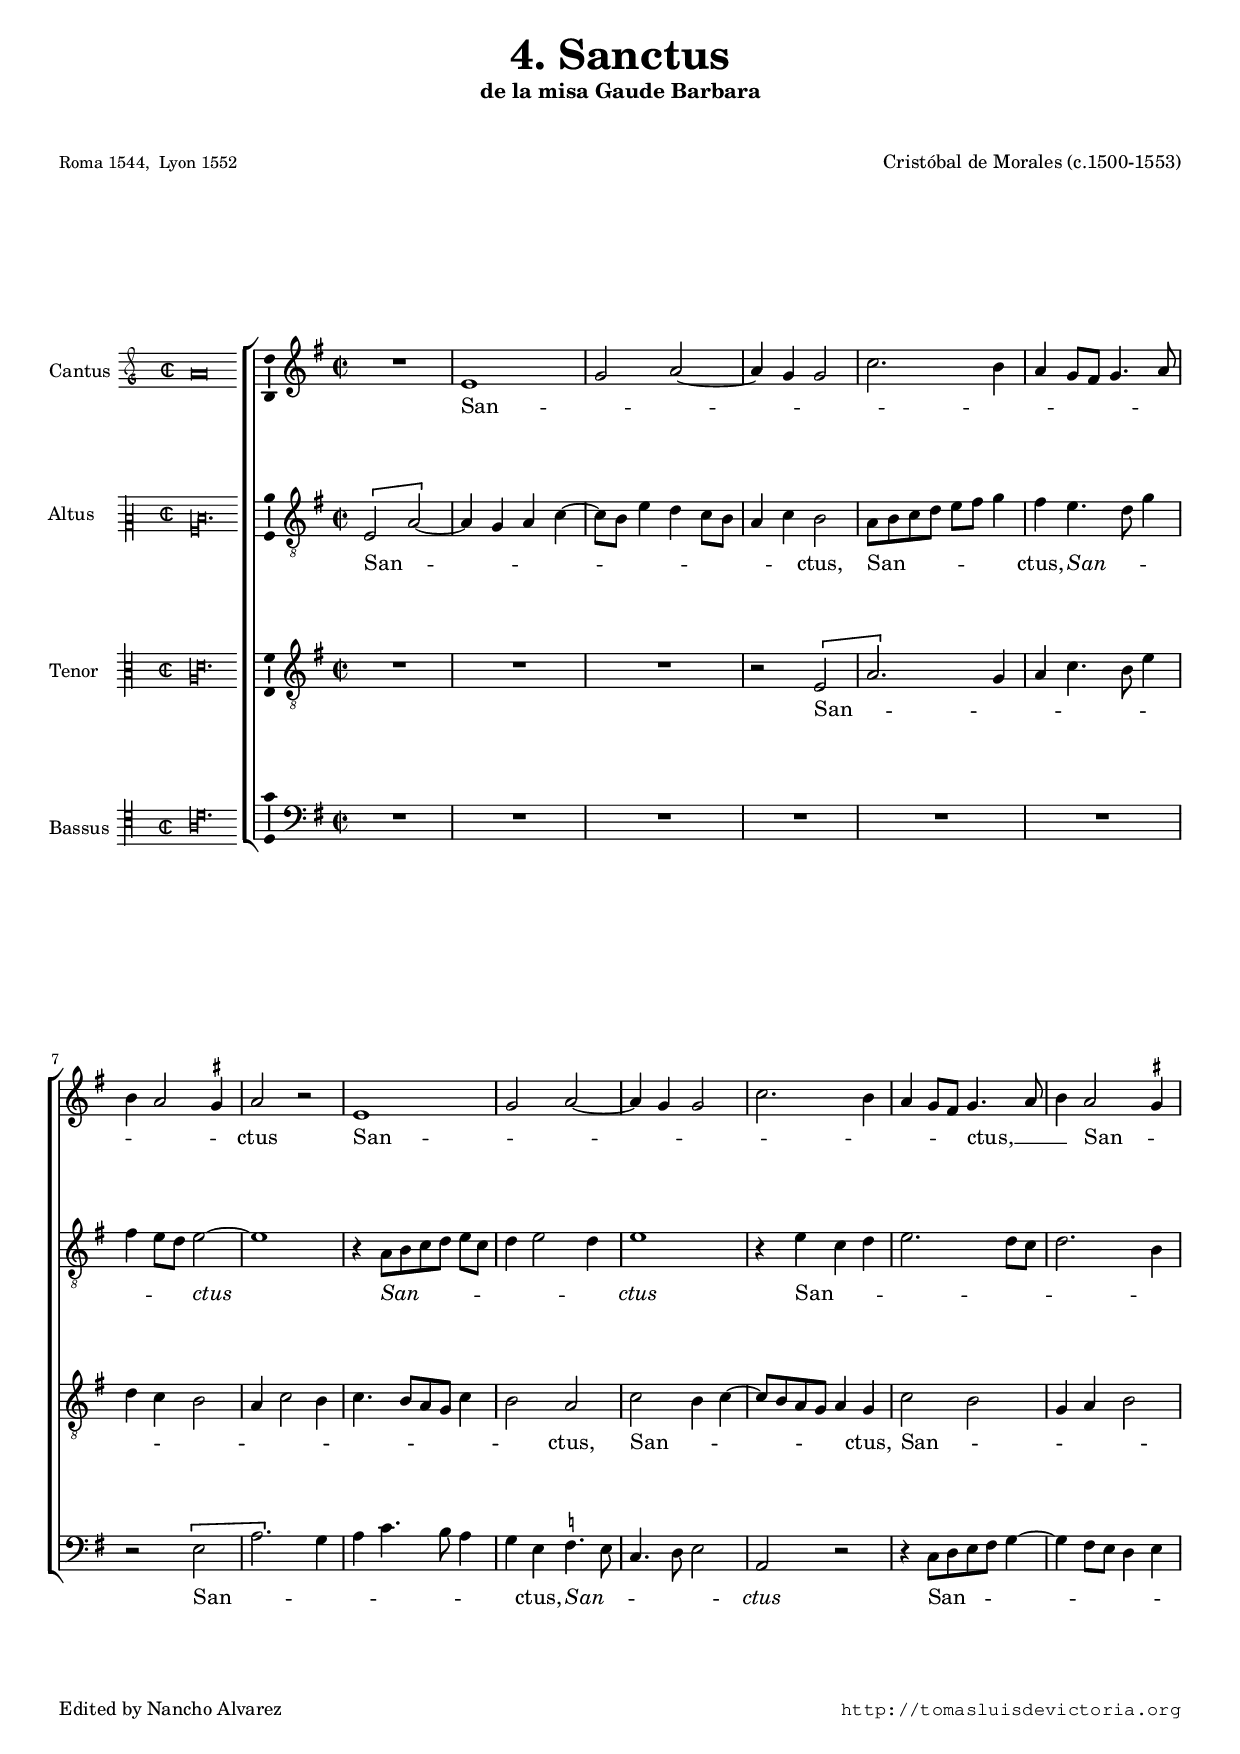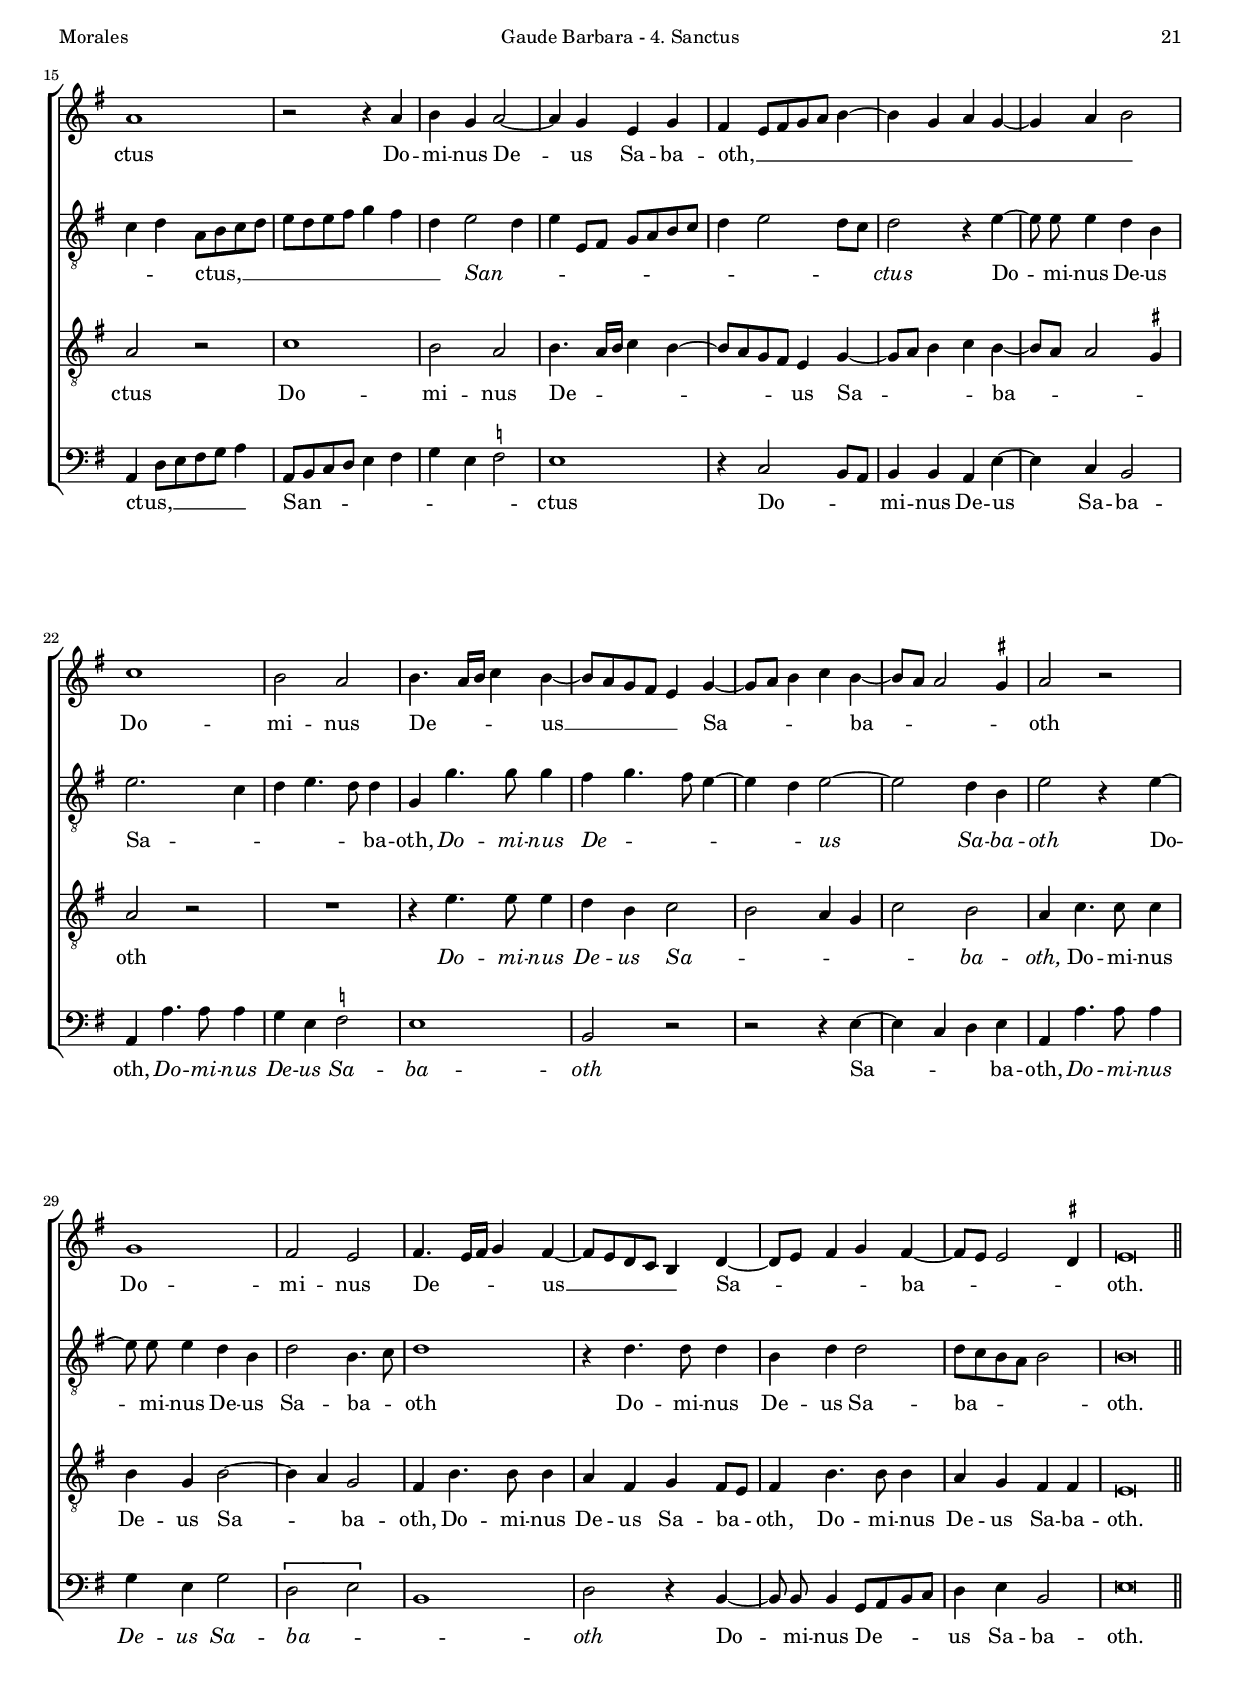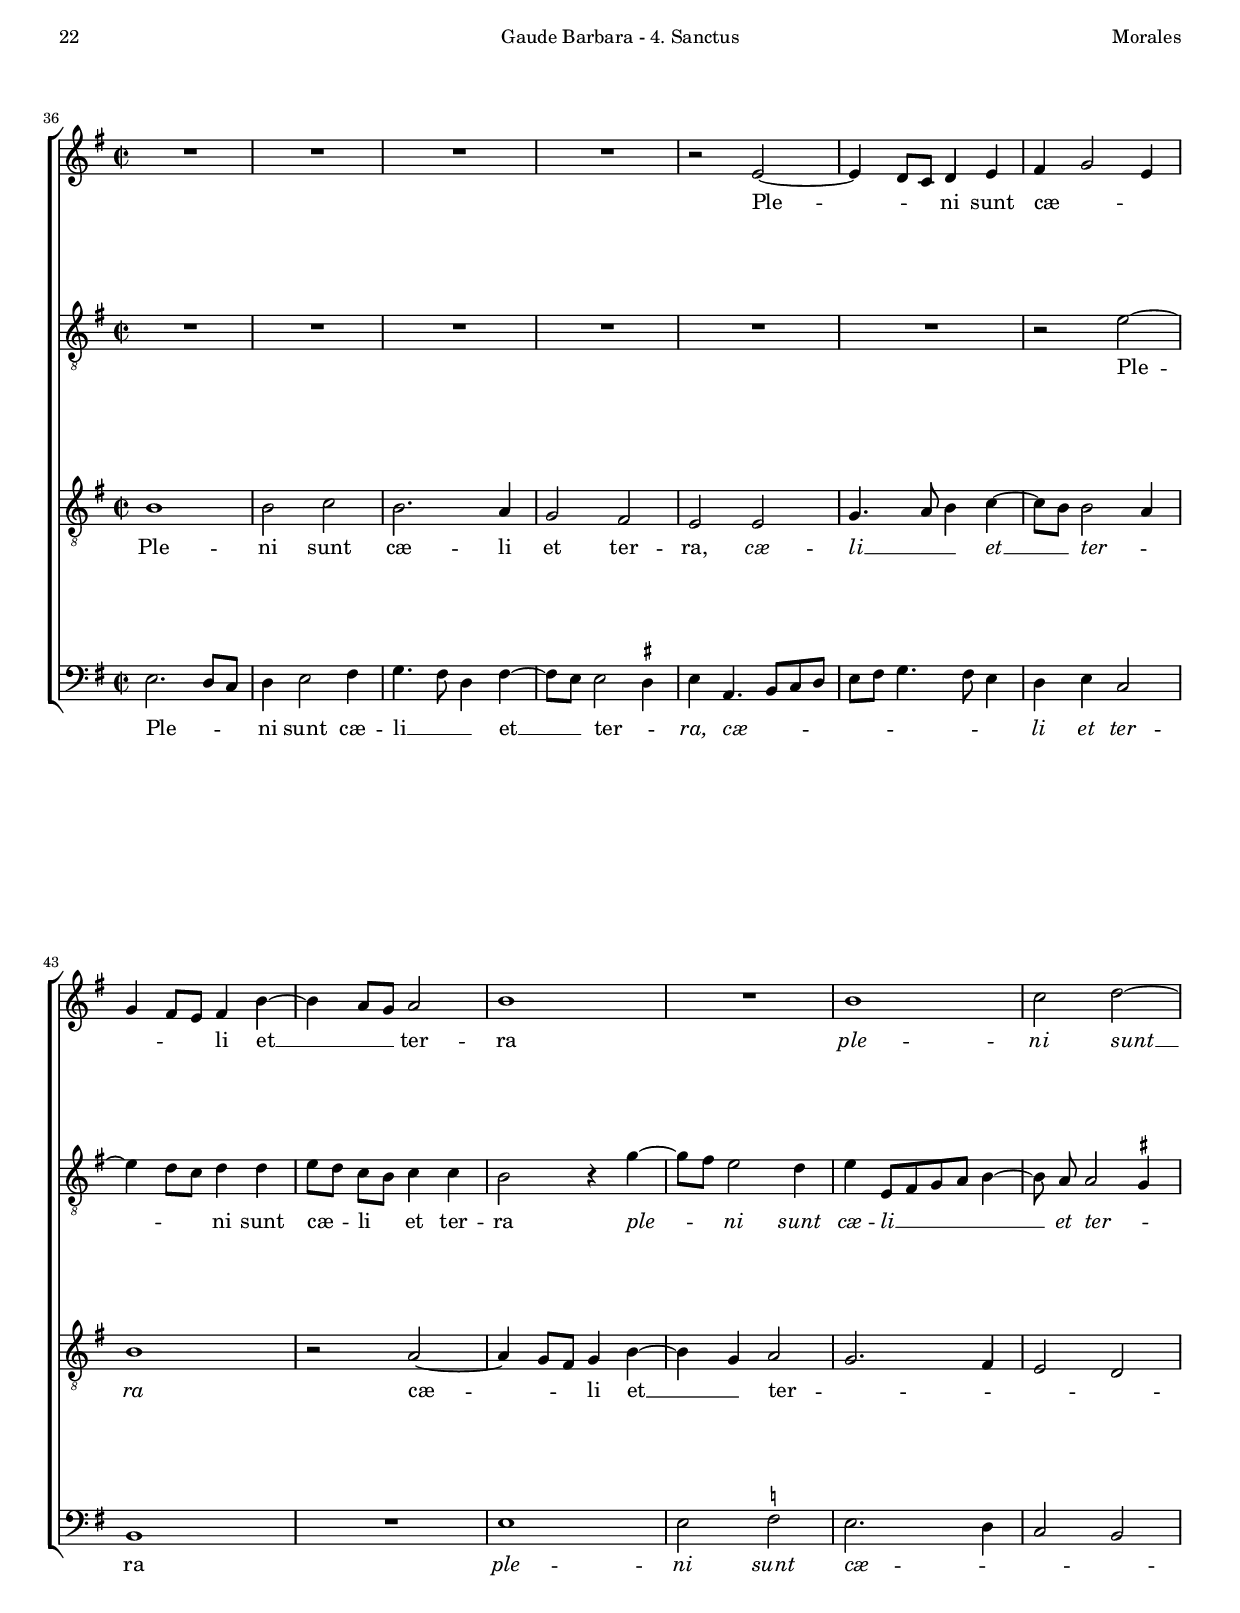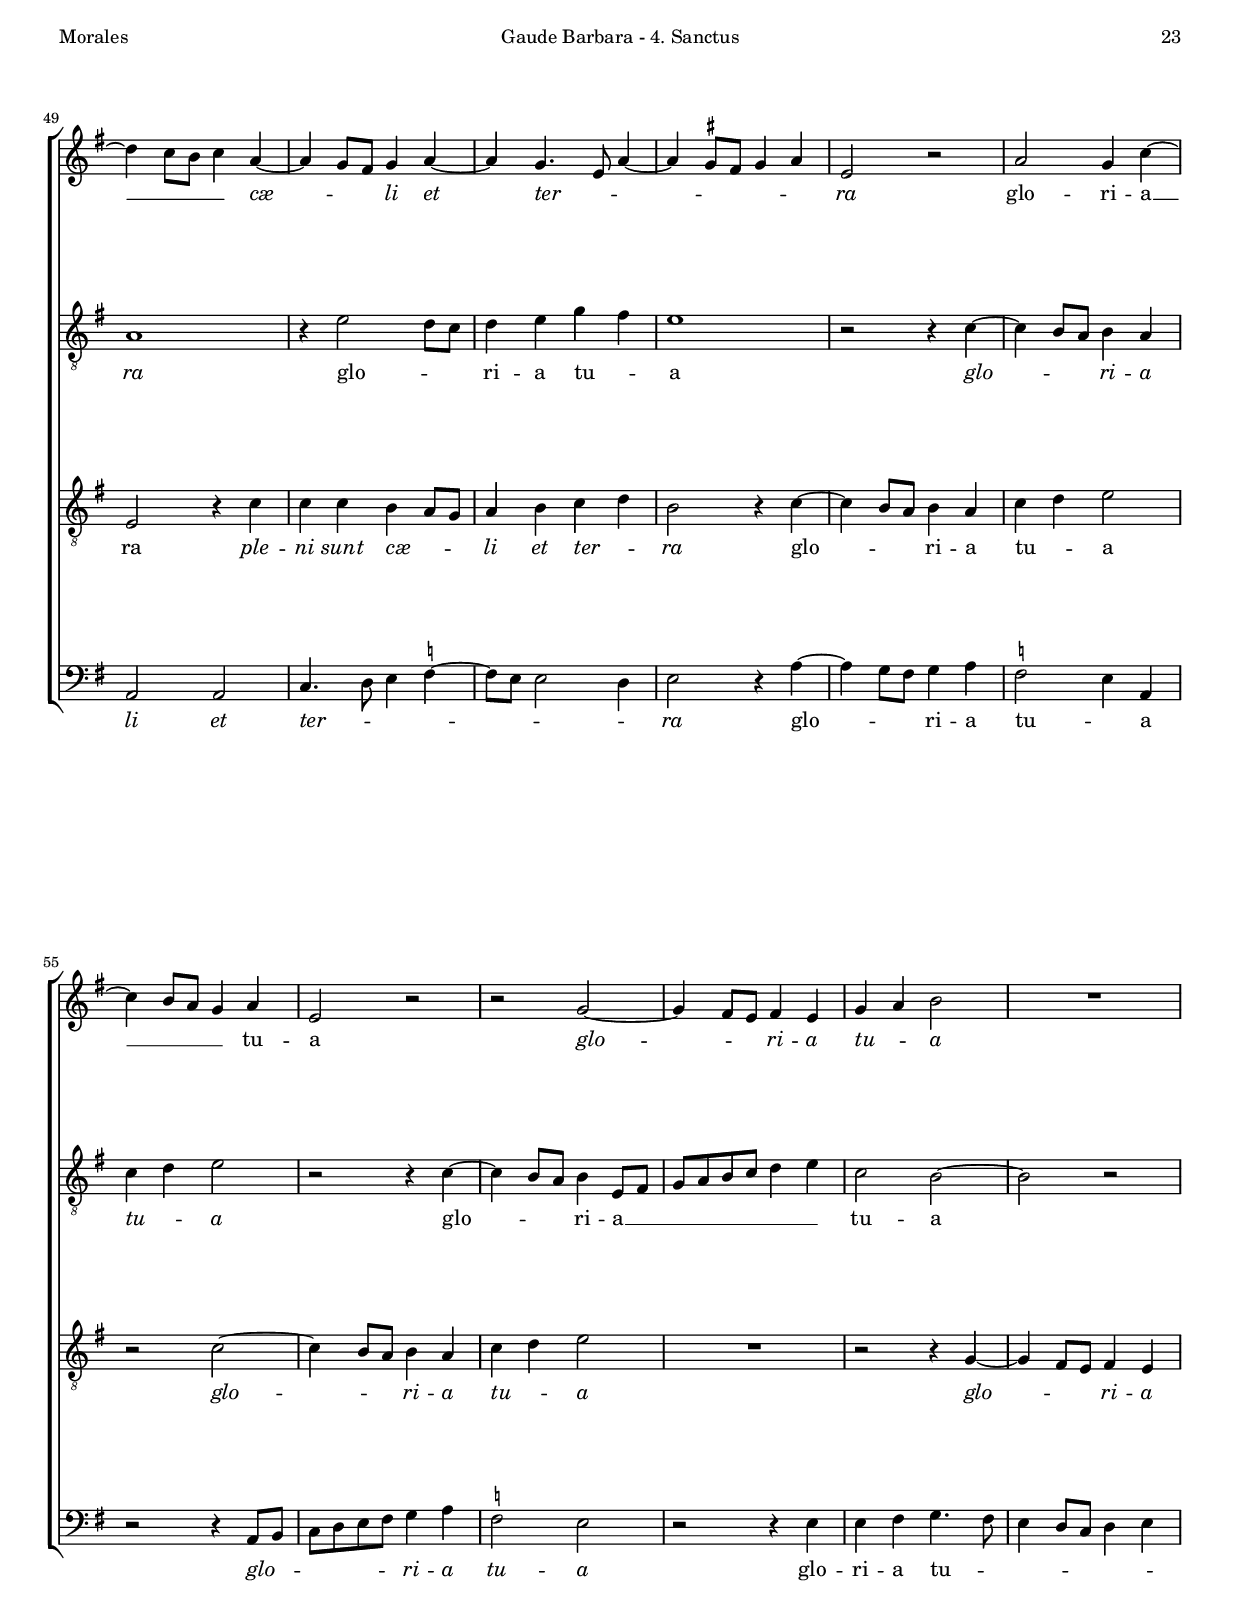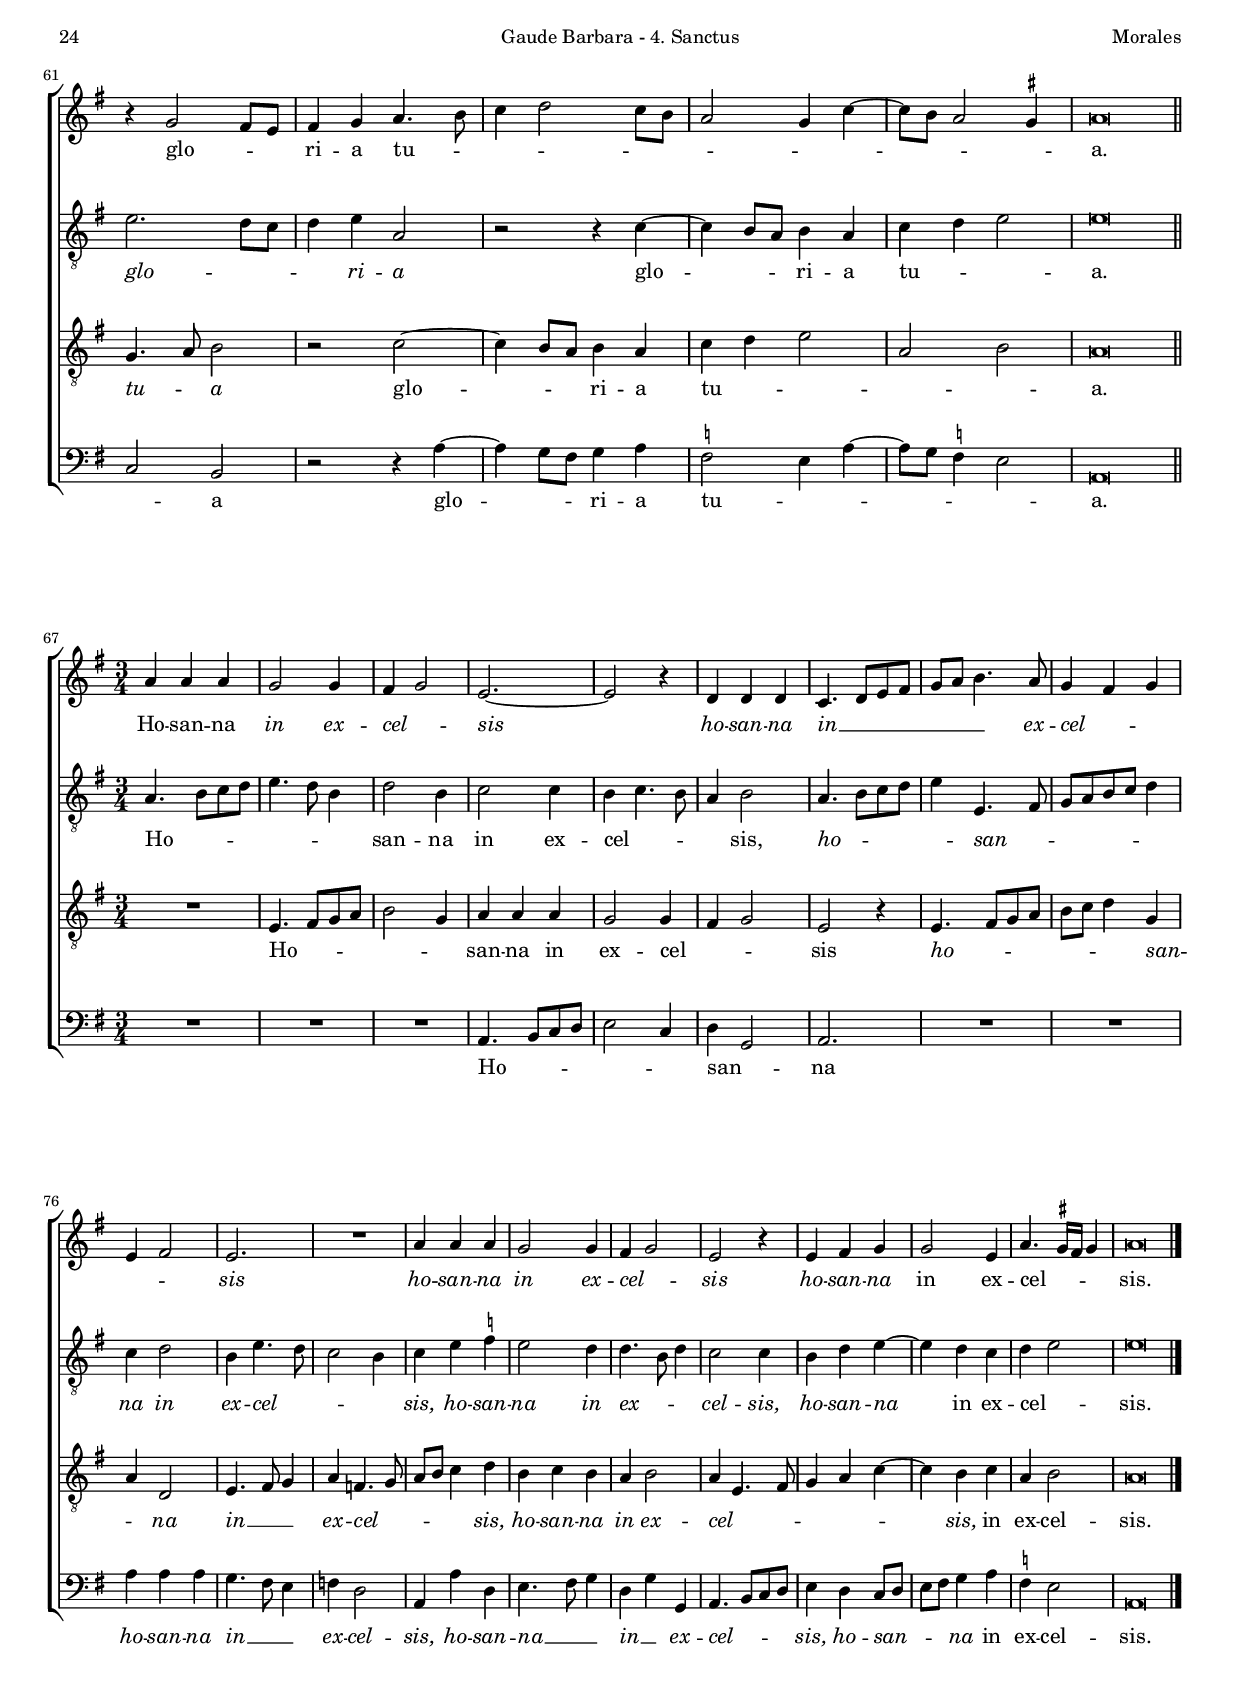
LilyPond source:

\version "2.18.0"

#(set-default-paper-size "a4")
#(set-global-staff-size 16.3)
#(ly:set-option 'point-and-click #f)
%mobile -s15.5 -i3.2

italicas=\override LyricText.font-shape = #'italic
rectas=\override LyricText.font-shape = #'upright
ss=\once \set suggestAccidentals = ##t
incipitwidth = 20
mt=#(define-music-function (parser location offset) (number?) ; move lyric text
      #{ \once \override LyricText.X-offset = -$offset #})

htitle="Gaude Barbara - 4. Sanctus"
hcomposer="Morales"

\header {
	title=\markup{\fontsize #3 "4. Sanctus"}
	subtitle="de la misa Gaude Barbara"
	subsubtitle=\markup{\column{" " " "}}
	composer="Cristóbal de Morales (c.1500-1553)"
        pdfauthor=\composer
	%opus="(-)"
	poet=\markup{\smaller "Roma 1544,  Lyon 1552"} 
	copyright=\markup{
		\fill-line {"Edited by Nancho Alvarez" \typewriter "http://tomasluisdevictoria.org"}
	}
%	tagline=""
}

global={\key c \major \time 2/2 \skip 1*35 \bar "||" \pageBreak
	\override Score.TimeSignature.break-visibility = #'#(#f #t #t)
		\time 2/2 \skip 1*31 \bar "||" \break
		\time 3/4 \skip 1*3/4*20 \bar "|."

}


cantus=\relative c''{
	R1
	a1
	c2 d ~
	d4 c c2
	f2. e4
	d c8 b c4. d8
	e4 d2 \ss cis4
	d2 r
	a1
	c2 d ~
	d4 c c2
	f2. e4
	d c8 b c4. d8
	e4 d2 \ss cis4
	d1
	r2 r4 d
	e c d2 ~
	d4 c a c
	b a8[ b c d] e4 ~
	e c d c ~
	c d e2
	f1
	e2 d
	e4. d16 e f4 e ~
	e8 d c b a4 c ~
	c8 d e4 f e ~
	e8 d d2 \ss cis4
	d2 r
	c1
	b2 a
	b4. a16 b c4 b ~
	b8 a g f e4 g ~
	g8 a b4 c b ~
	b8 a a2 \ss gis4
	a\breve*1/2
	R1*4
	r2 a ~
	a4 g8 f g4 a
	b4 c2 a4
	c b8 a b4 e ~
	e d8 c d2
	e1
	R1
	e f2 g ~
	g4 f8 e f4 d ~
	d4 c8 b c4 d ~
	d c4. a8 d4 ~
	d \ss cis8 b cis4 d
	a2 r
	d2 c4 f ~
	f e8 d c4 d
	a2 r
	r c ~
	c4 b8 a b4 a 
	c d e2
	R1
	r4 c2 b8 a
	b4 c d4. e8
	f4 g2 f8 e
	d2 c4 f ~
	f8 e d2 \ss cis4
	d\breve*1/2
	d4 d d
	c2 c4
	b4 c2
	a2. ~
	a2 r4
	g4 g g
	f4. g8 a b
	c d e4. d8
	c4 b c
	a b2
	a2.
	R1*3/4
	d4 d d
	c2 c4
	b c2
	a2 r4
	a4 b c
	c2 a4
	d4. \ss cis16 b cis4
	d\breve*3/8
}

altus=\relative c'{
	\[a2 d ~ \]
	d4 c d f ~
	f8 e a4 g f8 e
	d4 f e2
	d8 e f g a b c4
	b4 a4. g8 c4
	b4 a8 g a2 ~ % CSIC sugiere bes
	a1
	r4 d,8[ e f g] a[ f]
	g4 a2 g4
	a1
	r4 a f g
	a2. g8 f
	g2. e4
	f4 g d8 e f g
	a g a b c4 b
	g a2 g4
	a a,8 b c d e f
	g4 a2 g8 f
	g2 r4 a ~
	a8 \noBeam a a4 g e
	a2. f4
	g a4. g8 g4
	c, c'4. c8 c4
	b4 c4. b8 a4 ~
	a g a2 ~
	a g4 e
	a2 r4 a ~
	a8 \noBeam a a4 g e
	g2 e4. f8
	g1
	r4 g4. g8 g4
	e g g2
	g8 f e d e2
	e\breve*1/2
	R1*6
	r2 a ~
	a4 g8 f g4 g
	a8[ g] f[ e] f4 f
	e2 r4 c' ~
	c8 b a2 g4
	a4 a,8[ b c d] e4 ~
	e8 \noBeam d d2 \ss cis4
	d1
	r4 a'2 g8 f
	g4 a c b
	a1
	r2 r4 f ~
	f e8 d e4 d
	f g a2
	r2 r4 f ~
	f e8 d e4 a,8 b
	c d e f g4 a
	f2 e ~
	e r
	a2. g8 f
	g4 a d,2
	r2 r4 f ~
	f e8 d e4 d
	f g a2
	a\breve*1/2
	d,4. e8 f g
	a4. g8 e4
	g2 e4
	f2 f4
	e f4. e8 
	d4 e2
	d4. e8 f g
	a4 a,4. b8
	c d e f g4
	f g2
	e4 a4. g8
	f2 e4
	f a \ss bes
	a2 g4
	g4. e8 g4
	f2 f4
	e g a ~
	a g f
	g a2 
	a\breve*3/8
}

tenor=\relative c'{
	R1*3
	r2 \[a
	d2.\] c4
	d f4. e8 a4
	g f e2
	d4 f2 e4
	f4. e8[ d c] f4
	e2 d
	f e4 f ~
	f8 e d c d4 c
	f2 e
	c4 d e2
	d r
	f1
	e2 d
	e4. d16 e f4 e ~
	e8 d c b a4 c ~
	c8 d e4 f e ~
	e8 d d2 \ss cis4
	d2 r
	R1
	r4 a'4. a8 a4
	g4 e f2
	e d4 c
	f2 e
	d4 f4. f8 f4
	e c e2 ~
	e4 d c2
	b4 e4. e8 e4
	d b c b8 a
	b4 e4. e8 e4
	d c b b
	a\breve*1/2
	e'1
	e2 f
	e2. d4
	c2 b
	a a
	c4. d8 e4 f ~
	f8 e e2 d4
	e1
	r2 d ~
	d4 c8 b c4 e ~
	e c d2
	c2. b4
	a2 g
	a r4 f'
	f f e d8 c
	 d4 e f g
	 e2 r4 f ~
	 f e8 d e4 d
	 f g a2
	 r2 f ~
	 f4 e8 d e4 d
	 f g a2
	 R1
	 r2 r4 c, ~
	 c b8 a b4 a
	 c4. d8 e2
	 r2 f ~
	 f4 e8 d e4 d
	 f g a2
	 d,2 e
	 d\breve*1/2
	 R1*3/4
	 a4. b8 c d
	 e2 c4
	 d d d
	 c2 c4
	 b c2 
	 a2 r4
	 a4. b8 c d
	 e f g4 c,
	 d g,2
	 a4. b8 c4
	 d bes4. c8
	 d e f4 g
	 e f e
	 d e2
	 d4 a4. b8
	 c4 d f ~
	 f e f
	 d e2 
	 d\breve*3/8
}

bassus=\relative c'{
	R1*6
	r2 \[a2
	d2.\] c4
	d f4. e8 d4
	c a \ss bes4. a8
	f4. g8 a2
	d,2 r
	r4 f8[ g a b] c4 ~
	c b8 a g4 a % CSIC sugiere bes
	d,4 g8[ a b c] d4
	d,8 e f g a4 b
	c a \ss bes2
	a1
	r4 f2 e8 d
	e4 e d a' ~
	a f e2
	d4 d'4. d8 d4
	c4 a \ss bes2 % CSIC no sugiere bes
	a1
	e2 r
	r r4 a ~
	a f g a
	d,4 d'4. d8 d4
	c a c2
	\[g2 a\]
	e1
	g2 r4 e ~
	e8 \noBeam e e4 c8 d e f
	g4 a e2
	a\breve*1/2
	a2. g8 f
	g4 a2 b4
	c4. b8 g4 b ~
	b8 a a2 \ss gis4 % CSIC no sugiere gis
	a d,4. e8 f g
	a b c4. b8 a4
	g4 a f2
	e1
	R1
	a1
	a2 \ss bes
	a2. g4
	f2 e
	d d
	f4. g8 a4 \ss bes ~
	bes8 a a2 g4
	a2 r4 d ~
	d c8 b c4 d
	\ss bes2 a4 d,
	r2 r4 d8 e 
	f g a b c4 d
	\ss bes2 a
	r2 r4 a
	a b c4. b8 
	a4 g8 f g4 a
	f2 e
	r2 r4 d' ~
	d c8 b c4 d
	\ss bes2 a4 d ~
	d8 c \ss bes4 a2
	d,\breve*1/2
	R1*3/4*3
	d4. e8 f g
	a2 f4
	g4 c,2
	d2.
	R1*3/4*2
	d'4 d d
	c4. b8 a4
	bes4 g2
	d4 d' g,
	a4. b8 c4
	g c c,
	d4. e8 f g
	a4 g f8 g
	a b c4 d
	\ss bes4 a2
	d,\breve*3/8
}

textocantus=\lyricmode{
San -- _ _ _ _ _ _ _ _ _ _ _ _ _ _ ctus
San -- _ _ _ _ _ _ _ _ _ ctus, __ _ _ 
San -- _ ctus
Do -- mi -- nus De -- us Sa -- ba -- oth, __ _ _ _ _ _ _ _ _ _ _ 
Do -- mi -- nus De -- _ _ _ us __ _ _ _ _ Sa -- _ _ _ ba -- _ _ _ oth
Do -- mi -- nus De -- _ _ _ us __ _ _ _ _ Sa -- _ _ _ ba -- _ _ _ oth.
Ple -- _ _ ni sunt cæ -- _ _ _ _ _ li 
et __ _ _ ter -- ra
\italicas 
ple -- ni sunt __ _ _ _ cæ -- _ _ li et ter -- _ _ _ _ _ _ ra
\rectas 
glo -- ri -- a __ _ _ _ tu -- a
\italicas 
glo -- _ _ ri -- a tu -- _ a
\rectas 
glo -- _ _ ri -- a tu -- _ _ _ _ _ _ _ _ _ _ _ a.
Ho -- san -- na 
\italicas 
in ex -- cel -- _ sis
ho -- san -- na in __ _ _ _ _ _ _ ex -- cel -- _ _ _ _ sis
ho -- san -- na in ex -- cel -- _ sis
ho -- san -- na 
\rectas 
in ex -- cel -- _ _ _ sis.
}

textoaltus=\lyricmode{
San -- _ _ _ _ _ _ _ _ _ _ _ ctus,
San -- _ _ _ _ _ _ ctus,
\italicas 
San -- _ _ _ _ _ ctus
San -- _ _ _ _ _ _ _ _ ctus
\rectas 
San -- _ _ _ _ _ _ _ _ _ ctus, __ _ _ _ _ _ _ _ _ _ _ 
\italicas 
San -- _ _ _ _ _ _ _ _ _ _ _ _ ctus
\rectas 
Do -- mi -- nus De -- us Sa -- _ _ _ _ ba -- oth,
\italicas 
Do -- mi -- nus De -- _ _ _ _ us
Sa -- ba -- oth
\rectas 
Do -- mi -- nus De -- us Sa -- ba -- _ oth
Do -- mi -- nus De -- us Sa -- ba -- _ _ _ _ oth.
Ple -- _ _ ni sunt cæ -- _ li _ et ter -- ra
\italicas 
ple -- _ ni sunt cæ -- li __ _ _ _ _ et ter -- _ ra
\rectas 
glo -- _ _ ri -- a tu -- _ a
\italicas 
glo -- _ _ ri -- a tu -- _ a
\rectas 
glo -- _ _ ri -- a __ _ _ _ _ _ _ _ tu -- a
\italicas 
glo -- _ _ _ ri -- a
\rectas 
glo -- _ _ ri -- a tu -- _ _ a.
Ho -- _ _ _ _ _ _ san -- na in ex -- cel -- _ _ _ sis,
\italicas
ho -- _ _ _ _ san -- _ _ _ _ _ _ na in ex -- cel -- _ _ _ sis,
ho -- san -- na in ex -- _ _ cel -- sis,
ho -- san -- na 
\rectas 
in ex -- cel -- _ sis.
}

textotenor=\lyricmode{
San -- _ _ _ _ _ _ _ _ _ _ _ _ _ _ _ _ _ _ ctus,
San -- _ _ _ _ _ _ ctus,
San -- _ _ _ _ ctus
Do -- mi -- nus De -- _ _ _ _ _ _ _ us Sa -- _ _ _ ba -- _ _ _ oth
\italicas 
Do -- mi -- nus De -- us Sa -- _ _ _ _ ba -- oth,
\rectas 
Do -- mi -- nus De -- us Sa -- _ ba -- oth,
Do -- mi -- nus De -- us Sa -- ba -- _ oth,
Do -- mi -- \mt #.3 nus De -- us Sa -- ba -- oth.
Ple -- ni sunt cæ -- li et ter -- ra,
\italicas 
cæ -- li __ _ _ et __ _ ter -- _ ra
\rectas 
cæ -- _ _ li et __ _ ter -- _ _ _ _ ra
\italicas 
ple -- ni sunt cæ -- _ _ li et ter -- _ ra
\rectas 
glo -- _ _ ri -- a tu -- _ a
\italicas 
glo -- _ _ ri -- a tu -- _ a
glo -- _ _ ri -- a tu -- _ a
\rectas 
glo -- _ _ ri -- a tu -- _ _ _ _ a.
Ho -- _ _ _ _ _ san -- na in ex -- cel -- _ _ sis
\italicas 
ho -- _ _ _ _ _ _ san -- _ na
in __ _ _ ex -- cel -- _ _ _ _ sis,
ho -- san -- na in ex -- cel -- _ _ _ _ _ sis,
\rectas 
in ex -- cel -- sis.
}

textobassus=\lyricmode{
San -- _ _ _ _ _ _ _ ctus,
\italicas 
San -- _ _ _ _ ctus
\rectas 
San -- _ _ _ _ _ _ _ _ ctus, __ _ _ _ _ _ 
San -- _ _ _ _ _ _ _ _ ctus
Do -- _ _ mi -- nus De -- us Sa -- ba -- oth,
\italicas 
Do -- mi -- nus De -- us Sa -- ba -- oth
\rectas 
Sa -- _ _ ba -- oth,
\italicas 
Do -- mi -- nus De -- us Sa -- ba -- _ _ oth
\rectas 
Do -- mi -- nus De -- _ _ _ us Sa -- ba -- oth.
Ple -- _ _ ni sunt cæ -- li __ _ _ et __ _ ter -- _ \italicas ra,
cæ -- _ _ _ _ _ _ _ _ li et ter -- \rectas ra
\italicas 
ple -- ni sunt cæ -- _ _ _ li et ter -- _ _ _ _ _ _ ra
\rectas 
glo -- _ _ ri -- a tu -- _ a
\italicas 
glo -- _ _ _ _ _ ri -- a tu -- a
\rectas 
glo -- ri -- a tu -- _ _ _ _ _ _ _ a
glo -- _ _ ri -- a tu -- _ _ _ _ _ a.
Ho -- _ _ _ _ _ san -- _ na
\italicas 
ho -- san -- na
in __ _ _ ex -- cel -- sis,
ho -- san -- na __ _ _ in __ _ ex -- cel -- _ _ _ sis,
ho -- san -- _ _ _ na 
\rectas 
in ex -- cel -- sis.
}


incipitcantus=\markup{
	\score{
		{ 
		\set Staff.instrumentName="Cantus "
		\override NoteHead.style = #'neomensural
		\override Staff.TimeSignature.style = #'neomensural
		\cadenzaOn 
		\clef "petrucci-g"
		\key c \major
		\time 2/2
		a'\breve
		} 
	\layout { line-width=\incipitwidth indent = 0 }
	}
}

incipitaltus=\markup{
	\score{
		{ 
		\set Staff.instrumentName="Altus    "
		\override NoteHead.style = #'neomensural 
		\override Staff.TimeSignature.style = #'neomensural
		\cadenzaOn 
		\clef "petrucci-c2"
		\key c \major
		\time 2/2
		\[a1 d'1.\]
		} 
	\layout {
                \context {\Voice
                        \remove Ligature_bracket_engraver
                        \consists Mensural_ligature_engraver
                }
                line-width=\incipitwidth
                indent = 0
        }
        }
}


incipittenor=\markup{
	\score{
		{ 
		\set Staff.instrumentName="Tenor   "
		\override NoteHead.style = #'neomensural 
		\override Staff.TimeSignature.style = #'neomensural
		\cadenzaOn 
		\clef "petrucci-c3"
		\key c \major
		\time 2/2
		\[a1 d'1.\]
		} 
	\layout {
                \context {\Voice
                        \remove Ligature_bracket_engraver
                        \consists Mensural_ligature_engraver
                }
                line-width=\incipitwidth
                indent = 0
        }
        }
}

incipitbassus=\markup{
	\score{
		{ 
		\set Staff.instrumentName="Bassus "
		\override NoteHead.style = #'neomensural
		\override Staff.TimeSignature.style = #'neomensural
		\cadenzaOn 
		\clef "petrucci-c4"
		\key c \major
		\time 2/2
		\[a1 d'1.\]
		} 
	\layout {
                \context {\Voice
                        \remove Ligature_bracket_engraver
                        \consists Mensural_ligature_engraver
                }
                line-width=\incipitwidth
                indent = 0
        }
        }
}


\score {\transpose c' g{
\new ChoirStaff<<

	\new Staff <<\global
	\new Voice="v1" {
		\set Staff.instrumentName=\incipitcantus
		\clef "treble"
		\cantus }
	\new Lyrics \lyricsto "v1" {\textocantus }
	>>

	\new Staff <<\global
	\new Voice="v2" {
		\set Staff.instrumentName=\incipitaltus
		\clef "G_8"
		\altus }
	\new Lyrics \lyricsto "v2" {\textoaltus }
	>>
	
	\new Staff <<\global
	\new Voice="v3" {
		\set Staff.instrumentName=\incipittenor
		\clef "G_8"
		\tenor }
	\new Lyrics \lyricsto "v3" {\textotenor }
	>>

	\new Staff <<\global
	\new Voice="v4" {
		\set Staff.instrumentName=\incipitbassus
		\clef "bass"
		\bassus }
	\new Lyrics \lyricsto "v4" {\textobassus }
	>>
	
>>

	} % transpose

\layout{ 
	\context {\Lyrics 
		\override VerticalAxisGroup.staff-affinity = #UP
		\override VerticalAxisGroup.nonstaff-relatedstaff-spacing =
			#'((basic-distance . 0) (minimum-distance . 0) (padding . 1))
		\override LyricText.font-size = #1.2
		\override LyricHyphen.minimum-distance = #0.5
	}
	\context {\Score 
		\override BarNumber.padding = #2 
	}
	\context {\Voice 
		%melismaBusyProperties = #'()
		%autoBeaming = ##f
	}
	%\context { \Staff \RemoveEmptyStaves }
	\context {\Staff 
		\override VerticalAxisGroup.staff-staff-spacing =
			#'((basic-distance . 11) (minimum-distance . 0) (padding . 1))
		\consists Ambitus_engraver 
		\override LigatureBracket.padding = #1
	}
}

%\midi {}

}


\paper{
	evenHeaderMarkup=\markup  \fill-line { \fromproperty #'page:page-number-string \htitle \hcomposer }
	oddHeaderMarkup= \markup  \fill-line { \on-the-fly #not-first-page \hcomposer \on-the-fly #not-first-page \htitle \on-the-fly #not-first-page \fromproperty #'page:page-number-string }
	system-count=12
	ragged-last-bottom = ##f
	indent=3.3\cm
	system-system-spacing =
	#'((basic-distance . 20) (minimum-distance . 0) (padding . 5))
	top-system-spacing = % header
	#'((basic-distance . 8) (minimum-distance . 0) (padding . 0))
	last-bottom-spacing = % footer
	#'((basic-distance . 12) (minimum-distance . 0) (padding . 0))
	%top-markup-spacing #'basic-distance = 0
	markup-system-spacing #'basic-distance = 20


first-page-number=20
oddHeaderMarkup=\markup \fill-line {\hcomposer \htitle \fromproperty #'page:page-number-string }
evenHeaderMarkup=\markup \fill-line {\on-the-fly #not-first-page \fromproperty #'page:page-number-string \on-the-fly #not-first-page \htitle \on-the-fly #not-first-page \hcomposer }
}